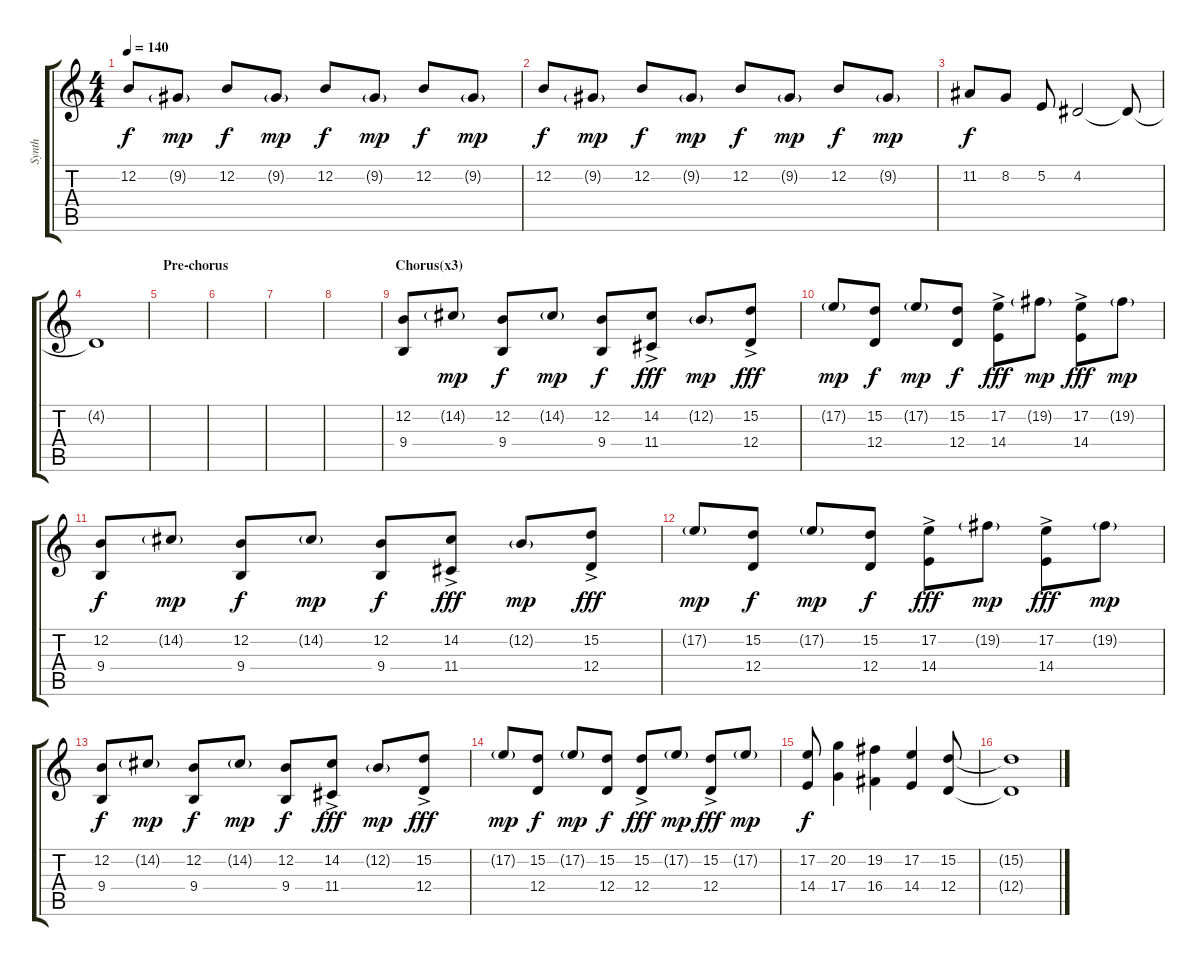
\track ("Synth" "Synth") {instrument fx5brightness}
\staff {score tabs}
\tuning (E4 B3 G3 D3 A2 E2) {hide}
\ts (4 4)
\tempo 140
\clef g2
\ks c
12.2.8{dy f} 9.2{g}.8{dy mp} 12.2.8{dy f} 9.2{g}.8{dy mp} 12.2.8{dy f} 9.2{g}.8{dy mp} 12.2.8{dy f} 9.2{g}.8{dy mp} |
12.2.8{dy f} 9.2{g}.8{dy mp} 12.2.8{dy f} 9.2{g}.8{dy mp} 12.2.8{dy f} 9.2{g}.8{dy mp} 12.2.8{dy f} 9.2{g}.8{dy mp} |
11.2.8{dy f} 8.2.8 5.2.8 4.2.2 4.2{t}.8 |
4.2{t}.1 |
\section ("" "Pre-chorus")
|
|
|
|
\section ("" "Chorus(x3)")
(12.2 9.4).8{volume 8} 14.2{g}.8{dy mp} (12.2 9.4).8{dy f} 14.2{g}.8{dy mp} (12.2 9.4).8{dy f} (14.2{ac} 11.4).8{dy fff} 12.2{g}.8{dy mp} (15.2{ac} 12.4).8{dy fff} |
17.2{g}.8{dy mp} (15.2 12.4).8{dy f} 17.2{g}.8{dy mp} (15.2 12.4).8{dy f} (17.2{ac} 14.4).8{dy fff} 19.2{g}.8{dy mp} (17.2{ac} 14.4).8{dy fff} 19.2{g}.8{dy mp} |
(12.2 9.4).8{dy f} 14.2{g}.8{dy mp} (12.2 9.4).8{dy f} 14.2{g}.8{dy mp} (12.2 9.4).8{dy f} (14.2{ac} 11.4).8{dy fff} 12.2{g}.8{dy mp} (15.2{ac} 12.4).8{dy fff} |
17.2{g}.8{dy mp} (15.2 12.4).8{dy f} 17.2{g}.8{dy mp} (15.2 12.4).8{dy f} (17.2{ac} 14.4).8{dy fff} 19.2{g}.8{dy mp} (17.2{ac} 14.4).8{dy fff} 19.2{g}.8{dy mp} |
(12.2 9.4).8{dy f} 14.2{g}.8{dy mp} (12.2 9.4).8{dy f} 14.2{g}.8{dy mp} (12.2 9.4).8{dy f} (14.2{ac} 11.4).8{dy fff} 12.2{g}.8{dy mp} (15.2{ac} 12.4).8{dy fff} |
17.2{g}.8{dy mp} (15.2 12.4).8{dy f} 17.2{g}.8{dy mp} (15.2 12.4).8{dy f} (15.2{ac} 12.4).8{dy fff} 17.2{g}.8{dy mp} (15.2{ac} 12.4).8{dy fff} 17.2{g}.8{dy mp} |
(17.2 14.4).8{dy f} (20.2 17.4).4 (19.2 16.4).4 (17.2 14.4).4 (15.2 12.4).8 |
(15.2{t} 12.4{t}).1
